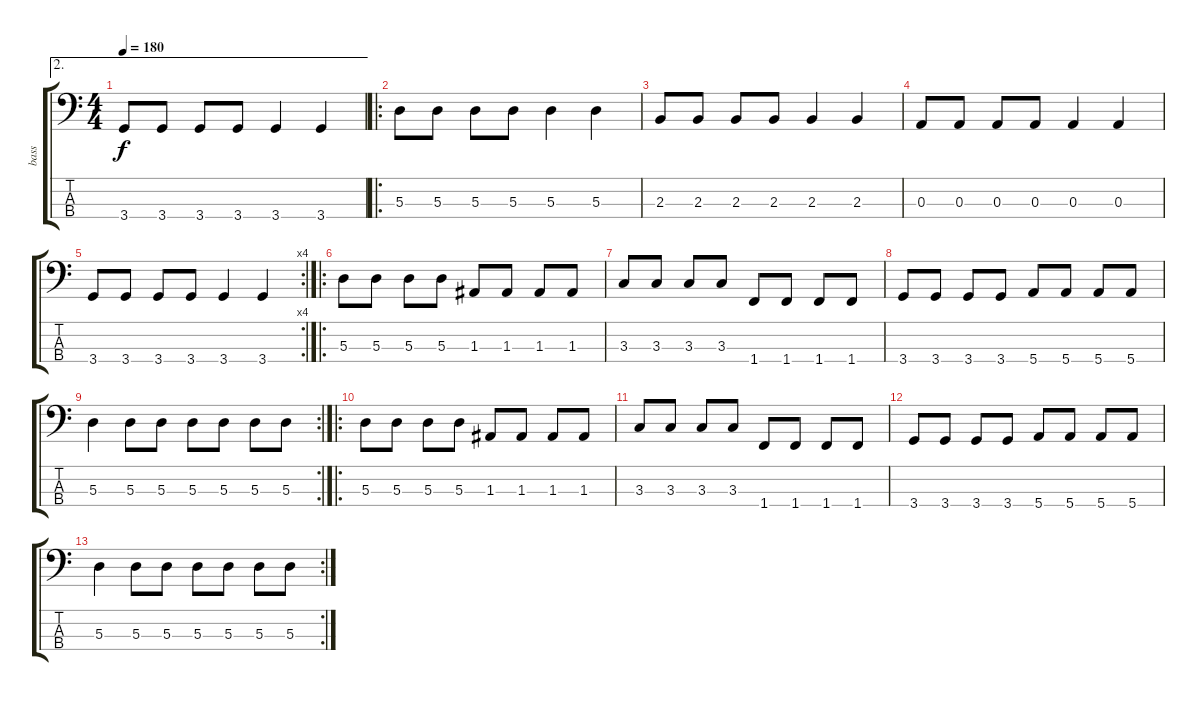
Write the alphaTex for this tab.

\track ("bass" "bass") {instrument electricbasspick}
\staff {score tabs}
\tuning (G2 D2 A1 E1) {hide}
\ae 2
\ts (4 4)
\tempo 180
\clef f4
\ks c
3.4.8{dy f} 3.4.8 3.4.8 3.4.8 3.4.4 3.4.4 |
\ro
5.3.8 5.3.8 5.3.8 5.3.8 5.3.4 5.3.4 |
2.3.8 2.3.8 2.3.8 2.3.8 2.3.4 2.3.4 |
0.3.8 0.3.8 0.3.8 0.3.8 0.3.4 0.3.4 |
\rc 4
3.4.8 3.4.8 3.4.8 3.4.8 3.4.4 3.4.4 |
\ro
5.3.8 5.3.8 5.3.8 5.3.8 1.3.8 1.3.8 1.3.8 1.3.8 |
3.3.8 3.3.8 3.3.8 3.3.8 1.4.8 1.4.8 1.4.8 1.4.8 |
3.4.8 3.4.8 3.4.8 3.4.8 5.4.8 5.4.8 5.4.8 5.4.8 |
\rc 2
5.3.4 5.3.8 5.3.8 5.3.8 5.3.8 5.3.8 5.3.8 |
\ro
5.3.8 5.3.8 5.3.8 5.3.8 1.3.8 1.3.8 1.3.8 1.3.8 |
3.3.8 3.3.8 3.3.8 3.3.8 1.4.8 1.4.8 1.4.8 1.4.8 |
3.4.8 3.4.8 3.4.8 3.4.8 5.4.8 5.4.8 5.4.8 5.4.8 |
\rc 2
5.3.4 5.3.8 5.3.8 5.3.8 5.3.8 5.3.8 5.3.8
